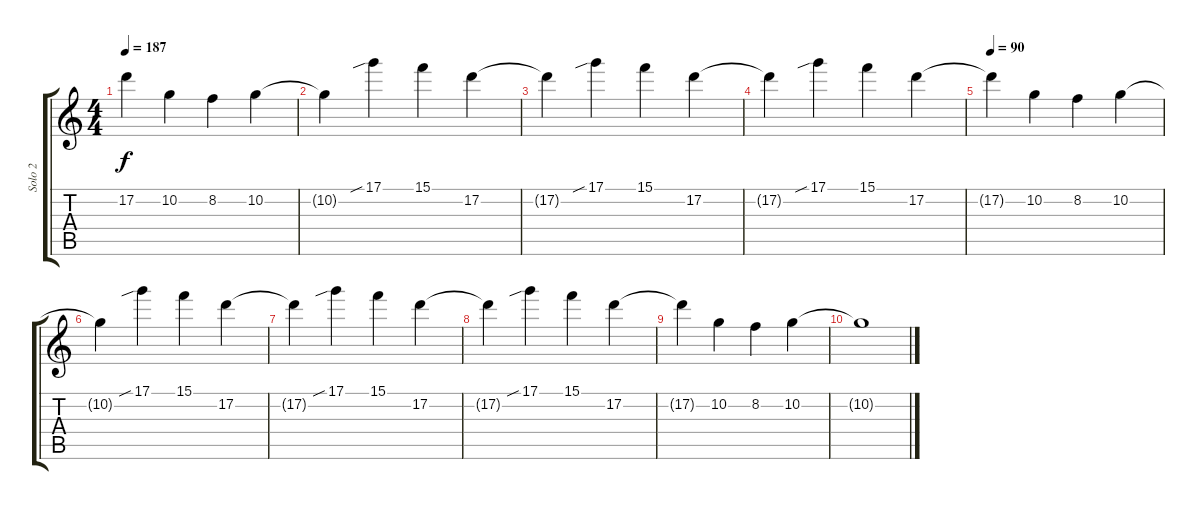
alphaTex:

\track ("Solo 2" "Solo 2") {instrument overdrivenguitar}
\staff {score tabs}
\tuning (D4 A3 F3 C3 G2 C2) {hide}
\ts (4 4)
\tempo 187
\clef g2
\ks c
17.2{t}.4{dy f} 10.2.4 8.2.4 10.2.4 |
10.2{t}.4 17.1{sib}.4 15.1.4 17.2.4 |
17.2{t}.4 17.1{sib}.4 15.1.4 17.2.4 |
17.2{t}.4 17.1{sib}.4 15.1.4 17.2.4 |
\tempo 90
17.2{t}.4 10.2.4 8.2.4 10.2.4 |
10.2{t}.4 17.1{sib}.4 15.1.4 17.2.4 |
17.2{t}.4 17.1{sib}.4 15.1.4 17.2.4 |
17.2{t}.4 17.1{sib}.4 15.1.4 17.2.4 |
17.2{t}.4 10.2.4 8.2.4 10.2.4 |
10.2{t}.1
